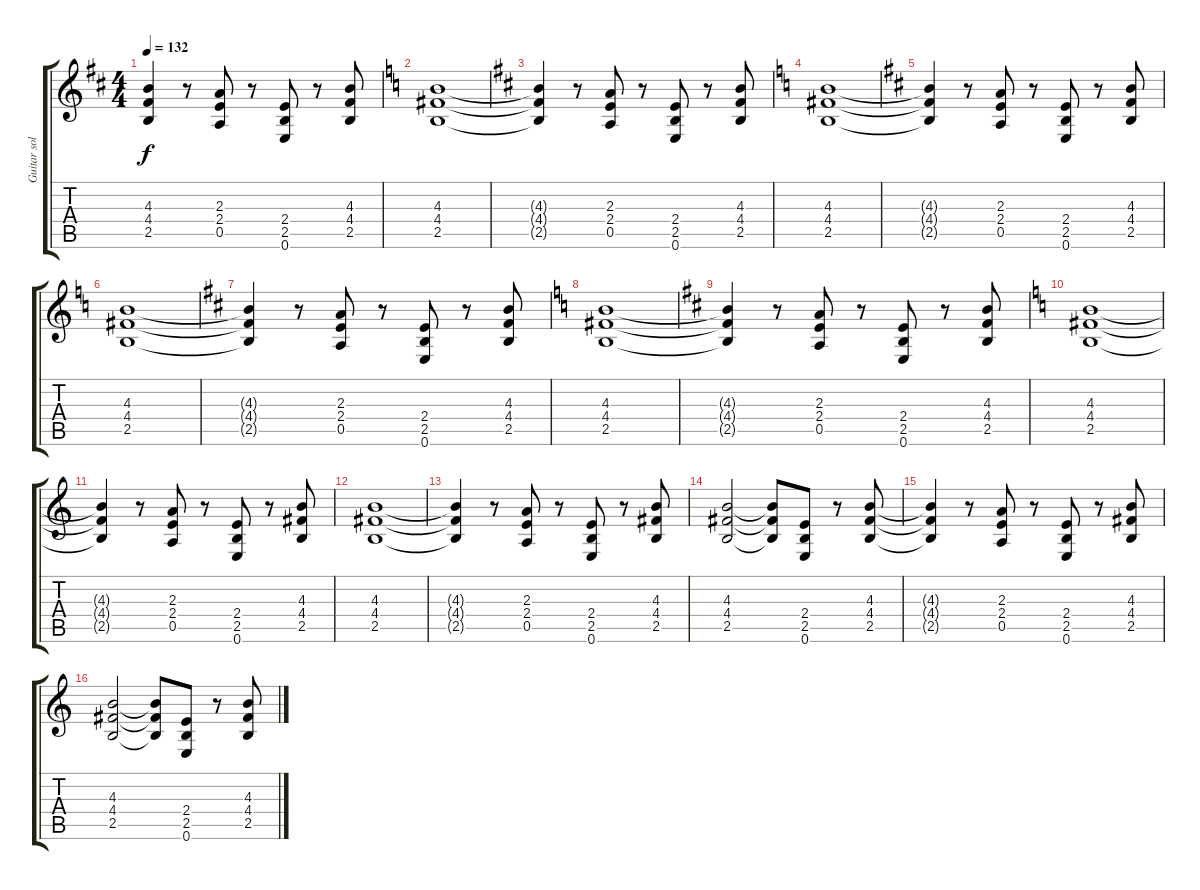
\track ("Guitar solo" "Guitar sol") {instrument distortionguitar}
\staff {score tabs}
\tuning (E4 B3 G3 D3 A2 E2) {hide}
\ts (4 4)
\tempo 132
\clef g2
\ks d
(4.3{t} 4.4{t} 2.5{t}).4{dy f} r.8 (2.3 2.4 0.5).8 r.8 (2.4 2.5 0.6).8 r.8 (4.3 4.4 2.5).8 |
\ks c
(4.3 4.4 2.5).1 |
\ks d
(4.3{t} 4.4{t} 2.5{t}).4 r.8 (2.3 2.4 0.5).8 r.8 (2.4 2.5 0.6).8 r.8 (4.3 4.4 2.5).8 |
\ks c
(4.3 4.4 2.5).1 |
\ks d
(4.3{t} 4.4{t} 2.5{t}).4 r.8 (2.3 2.4 0.5).8 r.8 (2.4 2.5 0.6).8 r.8 (4.3 4.4 2.5).8 |
\ks c
(4.3 4.4 2.5).1 |
\ks d
(4.3{t} 4.4{t} 2.5{t}).4 r.8 (2.3 2.4 0.5).8 r.8 (2.4 2.5 0.6).8 r.8 (4.3 4.4 2.5).8 |
\ks c
(4.3 4.4 2.5).1 |
\ks d
(4.3{t} 4.4{t} 2.5{t}).4 r.8 (2.3 2.4 0.5).8 r.8 (2.4 2.5 0.6).8 r.8 (4.3 4.4 2.5).8 |
\ks c
(4.3 4.4 2.5).1 |
(4.3{t} 4.4{t} 2.5{t}).4 r.8 (2.3 2.4 0.5).8 r.8 (2.4 2.5 0.6).8 r.8 (4.3 4.4 2.5).8 |
(4.3 4.4 2.5).1 |
(4.3{t} 4.4{t} 2.5{t}).4 r.8 (2.3 2.4 0.5).8 r.8 (2.4 2.5 0.6).8 r.8 (4.3 4.4 2.5).8 |
(4.3 4.4 2.5).2 (4.3{t} 4.4{t} 2.5{t}).8 (2.4 2.5 0.6).8 r.8 (4.3 4.4 2.5).8 |
(4.3{t} 4.4{t} 2.5{t}).4 r.8 (2.3 2.4 0.5).8 r.8 (2.4 2.5 0.6).8 r.8 (4.3 4.4 2.5).8 |
(4.3 4.4 2.5).2 (4.3{t} 4.4{t} 2.5{t}).8 (2.4 2.5 0.6).8 r.8 (4.3 4.4 2.5).8
